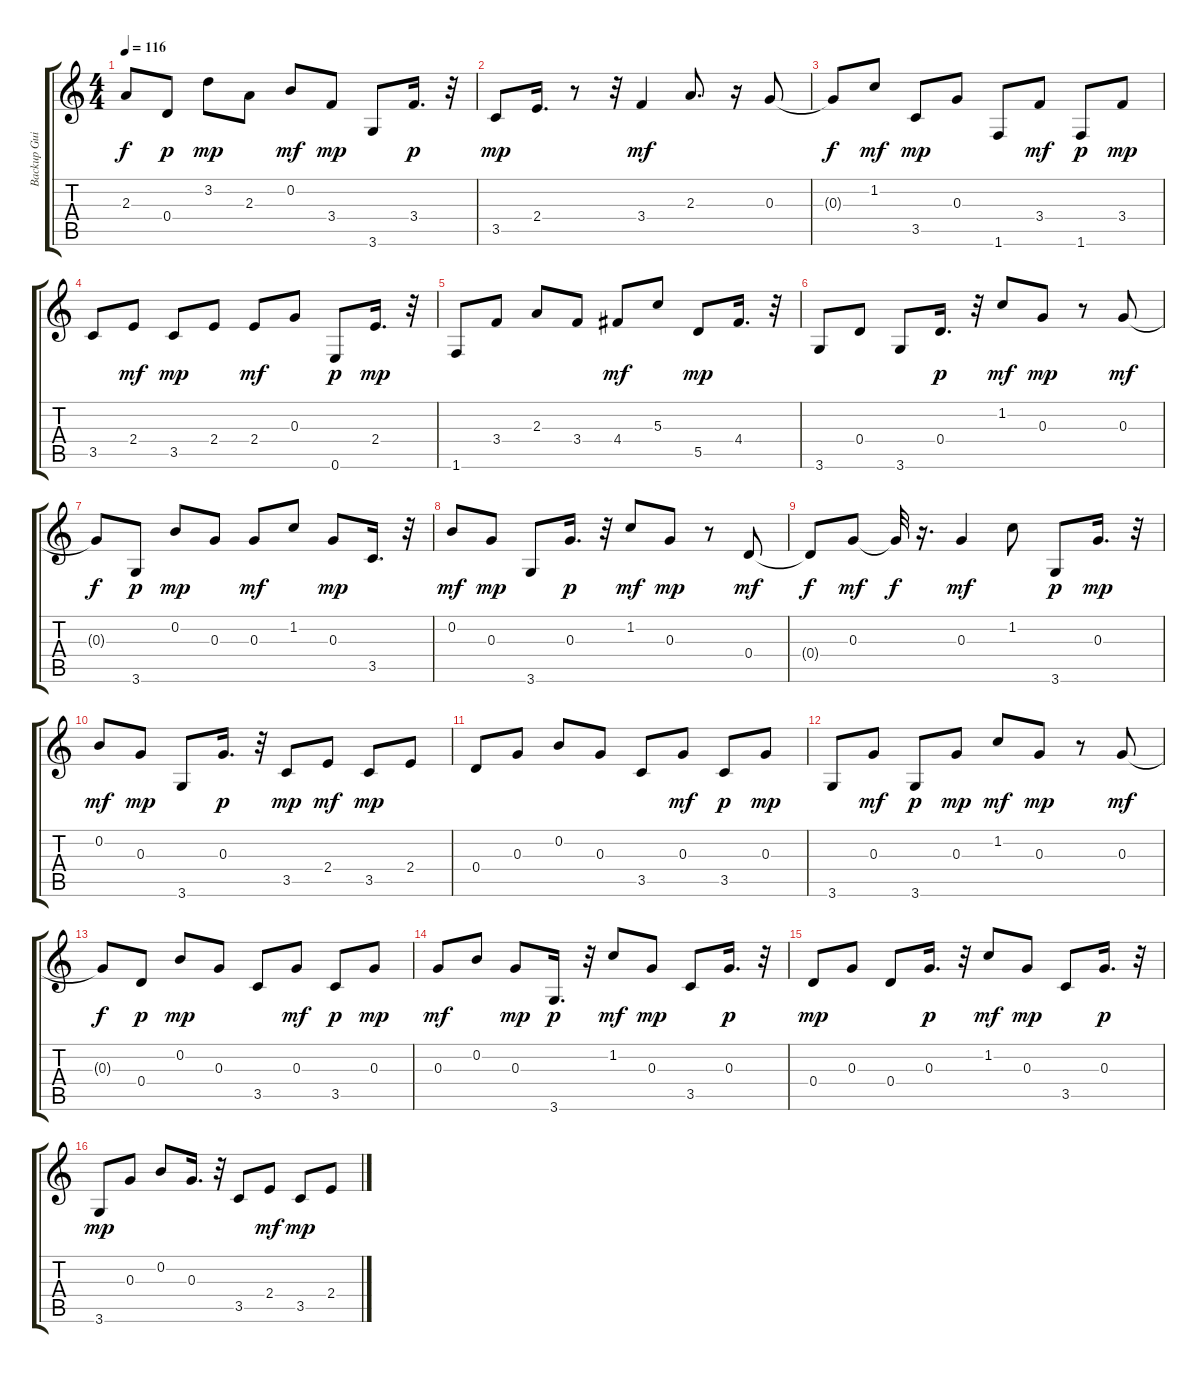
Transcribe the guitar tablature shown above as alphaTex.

\track ("Backup Guitar" "Backup Gui") {instrument electricguitarmuted}
\staff {score tabs}
\tuning (E4 B3 G3 D3 A2 E2) {hide}
\ts (4 4)
\tempo 116
\clef g2
\ks c
2.3{t}.8{dy f} 0.4.8{dy p} 3.2.8{dy mp} 2.3.8 0.2.8{dy mf} 3.4.8{dy mp} 3.6.8 3.4.16{d dy p} r.32 |
3.5.8{dy mp} 2.4.16{d} r.8 r.32 3.4.4{dy mf} 2.3.8{d} r.16 0.3.8 |
0.3{t}.8{dy f} 1.2.8{dy mf} 3.5.8{dy mp} 0.3.8 1.6.8 3.4.8{dy mf} 1.6.8{dy p} 3.4.8{dy mp} |
3.5.8 2.4.8{dy mf} 3.5.8{dy mp} 2.4.8 2.4.8{dy mf} 0.3.8 0.6.8{dy p} 2.4.16{d dy mp} r.32 |
1.6.8 3.4.8 2.3.8 3.4.8 4.4.8{dy mf} 5.3.8 5.5.8{dy mp} 4.4.16{d} r.32 |
3.6.8 0.4.8 3.6.8 0.4.16{d dy p} r.32 1.2.8{dy mf} 0.3.8{dy mp} r.8 0.3.8{dy mf} |
0.3{t}.8{dy f} 3.6.8{dy p} 0.2.8{dy mp} 0.3.8 0.3.8{dy mf} 1.2.8 0.3.8{dy mp} 3.5.16{d} r.32 |
0.2.8{dy mf} 0.3.8{dy mp} 3.6.8 0.3.16{d dy p} r.32 1.2.8{dy mf} 0.3.8{dy mp} r.8 0.4.8{dy mf} |
0.4{t}.8{dy f} 0.3.8{dy mf} 0.3{t}.32{dy f} r.16{d} 0.3.4{dy mf} 1.2.8 3.6.8{dy p} 0.3.16{d dy mp} r.32 |
0.2.8{dy mf} 0.3.8{dy mp} 3.6.8 0.3.16{d dy p} r.32 3.5.8{dy mp} 2.4.8{dy mf} 3.5.8{dy mp} 2.4.8 |
0.4.8 0.3.8 0.2.8 0.3.8 3.5.8 0.3.8{dy mf} 3.5.8{dy p} 0.3.8{dy mp} |
3.6.8 0.3.8{dy mf} 3.6.8{dy p} 0.3.8{dy mp} 1.2.8{dy mf} 0.3.8{dy mp} r.8 0.3.8{dy mf} |
0.3{t}.8{dy f} 0.4.8{dy p} 0.2.8{dy mp} 0.3.8 3.5.8 0.3.8{dy mf} 3.5.8{dy p} 0.3.8{dy mp} |
0.3.8{dy mf} 0.2.8 0.3.8{dy mp} 3.6.16{d dy p} r.32 1.2.8{dy mf} 0.3.8{dy mp} 3.5.8 0.3.16{d dy p} r.32 |
0.4.8{dy mp volume 14} 0.3.8{volume 13} 0.4.8{volume 13} 0.3.16{d dy p volume 13} r.32 1.2.8{dy mf volume 12} 0.3.8{dy mp volume 12} 3.5.8{volume 12} 0.3.16{d dy p volume 12} r.32 |
3.6.8{dy mp volume 12} 0.3.8{volume 11} 0.2.8{volume 11} 0.3.16{d volume 11} r.32 3.5.8{volume 10} 2.4.8{dy mf volume 10} 3.5.8{dy mp volume 10} 2.4.8{volume 10}
